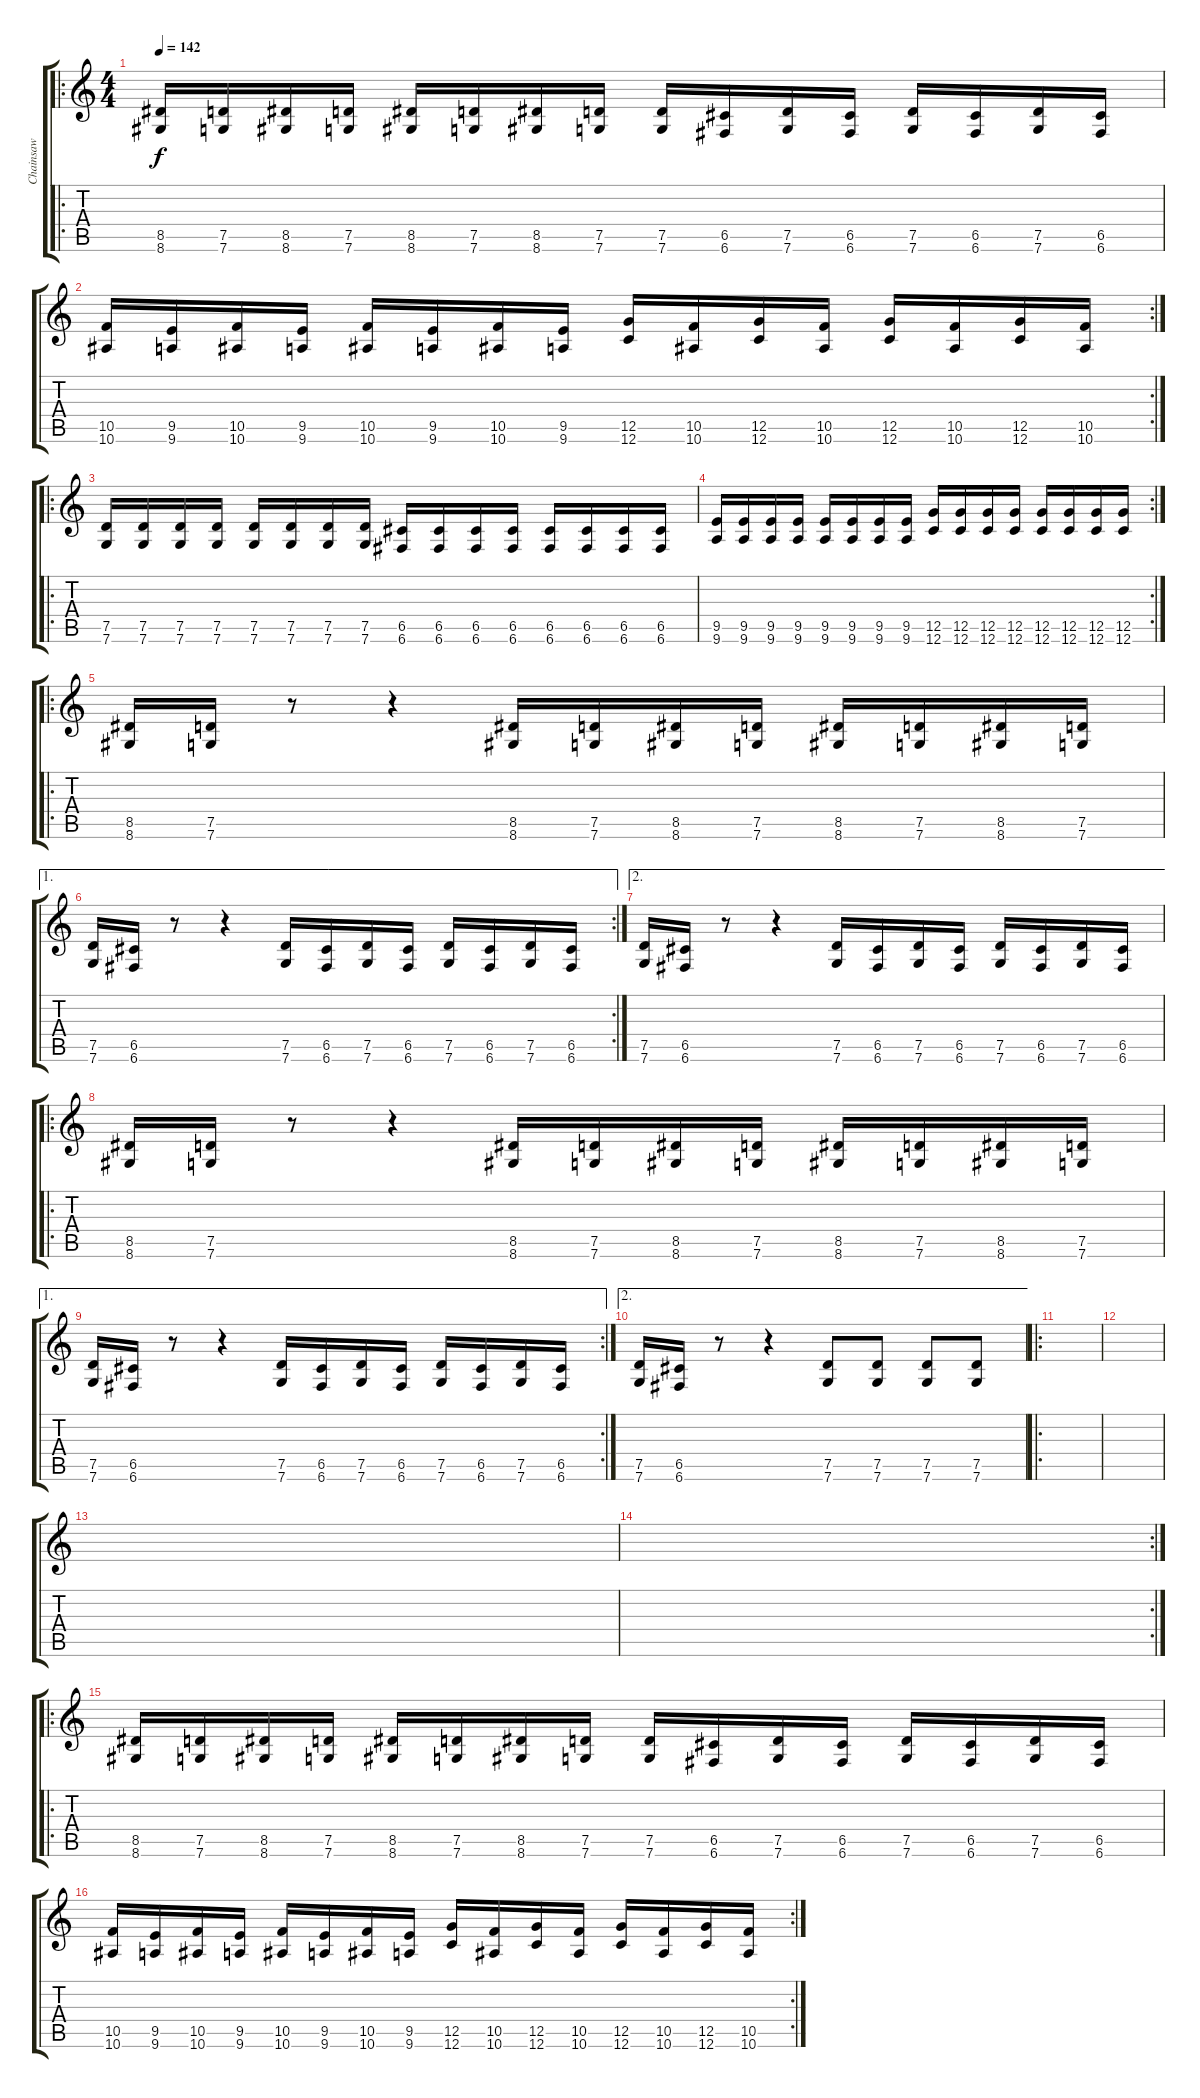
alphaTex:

\track ("Chainsaw  heavy" "Chainsaw  ") {instrument distortionguitar}
\staff {score tabs}
\tuning (D4 A3 F3 C3 G2 C2) {hide}
\ro
\ts (4 4)
\tempo 142
\clef g2
\ks c
(8.5 8.6).16{dy f} (7.5 7.6).16 (8.5 8.6).16 (7.5 7.6).16 (8.5 8.6).16 (7.5 7.6).16 (8.5 8.6).16 (7.5 7.6).16 (7.5 7.6).16 (6.5 6.6).16 (7.5 7.6).16 (6.5 6.6).16 (7.5 7.6).16 (6.5 6.6).16 (7.5 7.6).16 (6.5 6.6).16 |
\rc 2
(10.5 10.6).16 (9.5 9.6).16 (10.5 10.6).16 (9.5 9.6).16 (10.5 10.6).16 (9.5 9.6).16 (10.5 10.6).16 (9.5 9.6).16 (12.5 12.6).16 (10.5 10.6).16 (12.5 12.6).16 (10.5 10.6).16 (12.5 12.6).16 (10.5 10.6).16 (12.5 12.6).16 (10.5 10.6).16 |
\ro
(7.5 7.6).16 (7.5 7.6).16 (7.5 7.6).16 (7.5 7.6).16 (7.5 7.6).16 (7.5 7.6).16 (7.5 7.6).16 (7.5 7.6).16 (6.5 6.6).16 (6.5 6.6).16 (6.5 6.6).16 (6.5 6.6).16 (6.5 6.6).16 (6.5 6.6).16 (6.5 6.6).16 (6.5 6.6).16 |
\rc 2
(9.5 9.6).16 (9.5 9.6).16 (9.5 9.6).16 (9.5 9.6).16 (9.5 9.6).16 (9.5 9.6).16 (9.5 9.6).16 (9.5 9.6).16 (12.5 12.6).16 (12.5 12.6).16 (12.5 12.6).16 (12.5 12.6).16 (12.5 12.6).16 (12.5 12.6).16 (12.5 12.6).16 (12.5 12.6).16 |
\ro
(8.5 8.6).16 (7.5 7.6).16 r.8 r.4 (8.5 8.6).16 (7.5 7.6).16 (8.5 8.6).16 (7.5 7.6).16 (8.5 8.6).16 (7.5 7.6).16 (8.5 8.6).16 (7.5 7.6).16 |
\ae 1
\rc 2
(7.5 7.6).16 (6.5 6.6).16 r.8 r.4 (7.5 7.6).16 (6.5 6.6).16 (7.5 7.6).16 (6.5 6.6).16 (7.5 7.6).16 (6.5 6.6).16 (7.5 7.6).16 (6.5 6.6).16 |
\ae 2
(7.5 7.6).16 (6.5 6.6).16 r.8 r.4 (7.5 7.6).16 (6.5 6.6).16 (7.5 7.6).16 (6.5 6.6).16 (7.5 7.6).16 (6.5 6.6).16 (7.5 7.6).16 (6.5 6.6).16 |
\ro
(8.5 8.6).16 (7.5 7.6).16 r.8 r.4 (8.5 8.6).16 (7.5 7.6).16 (8.5 8.6).16 (7.5 7.6).16 (8.5 8.6).16 (7.5 7.6).16 (8.5 8.6).16 (7.5 7.6).16 |
\ae 1
\rc 2
(7.5 7.6).16 (6.5 6.6).16 r.8 r.4 (7.5 7.6).16 (6.5 6.6).16 (7.5 7.6).16 (6.5 6.6).16 (7.5 7.6).16 (6.5 6.6).16 (7.5 7.6).16 (6.5 6.6).16 |
\ae 2
(7.5 7.6).16 (6.5 6.6).16 r.8 r.4 (7.5 7.6).8 (7.5 7.6).8 (7.5 7.6).8 (7.5 7.6).8 |
\ro
|
|
|
\rc 2
|
\ro
(8.5 8.6).16 (7.5 7.6).16 (8.5 8.6).16 (7.5 7.6).16 (8.5 8.6).16 (7.5 7.6).16 (8.5 8.6).16 (7.5 7.6).16 (7.5 7.6).16 (6.5 6.6).16 (7.5 7.6).16 (6.5 6.6).16 (7.5 7.6).16 (6.5 6.6).16 (7.5 7.6).16 (6.5 6.6).16 |
\rc 2
(10.5 10.6).16 (9.5 9.6).16 (10.5 10.6).16 (9.5 9.6).16 (10.5 10.6).16 (9.5 9.6).16 (10.5 10.6).16 (9.5 9.6).16 (12.5 12.6).16 (10.5 10.6).16 (12.5 12.6).16 (10.5 10.6).16 (12.5 12.6).16 (10.5 10.6).16 (12.5 12.6).16 (10.5 10.6).16
